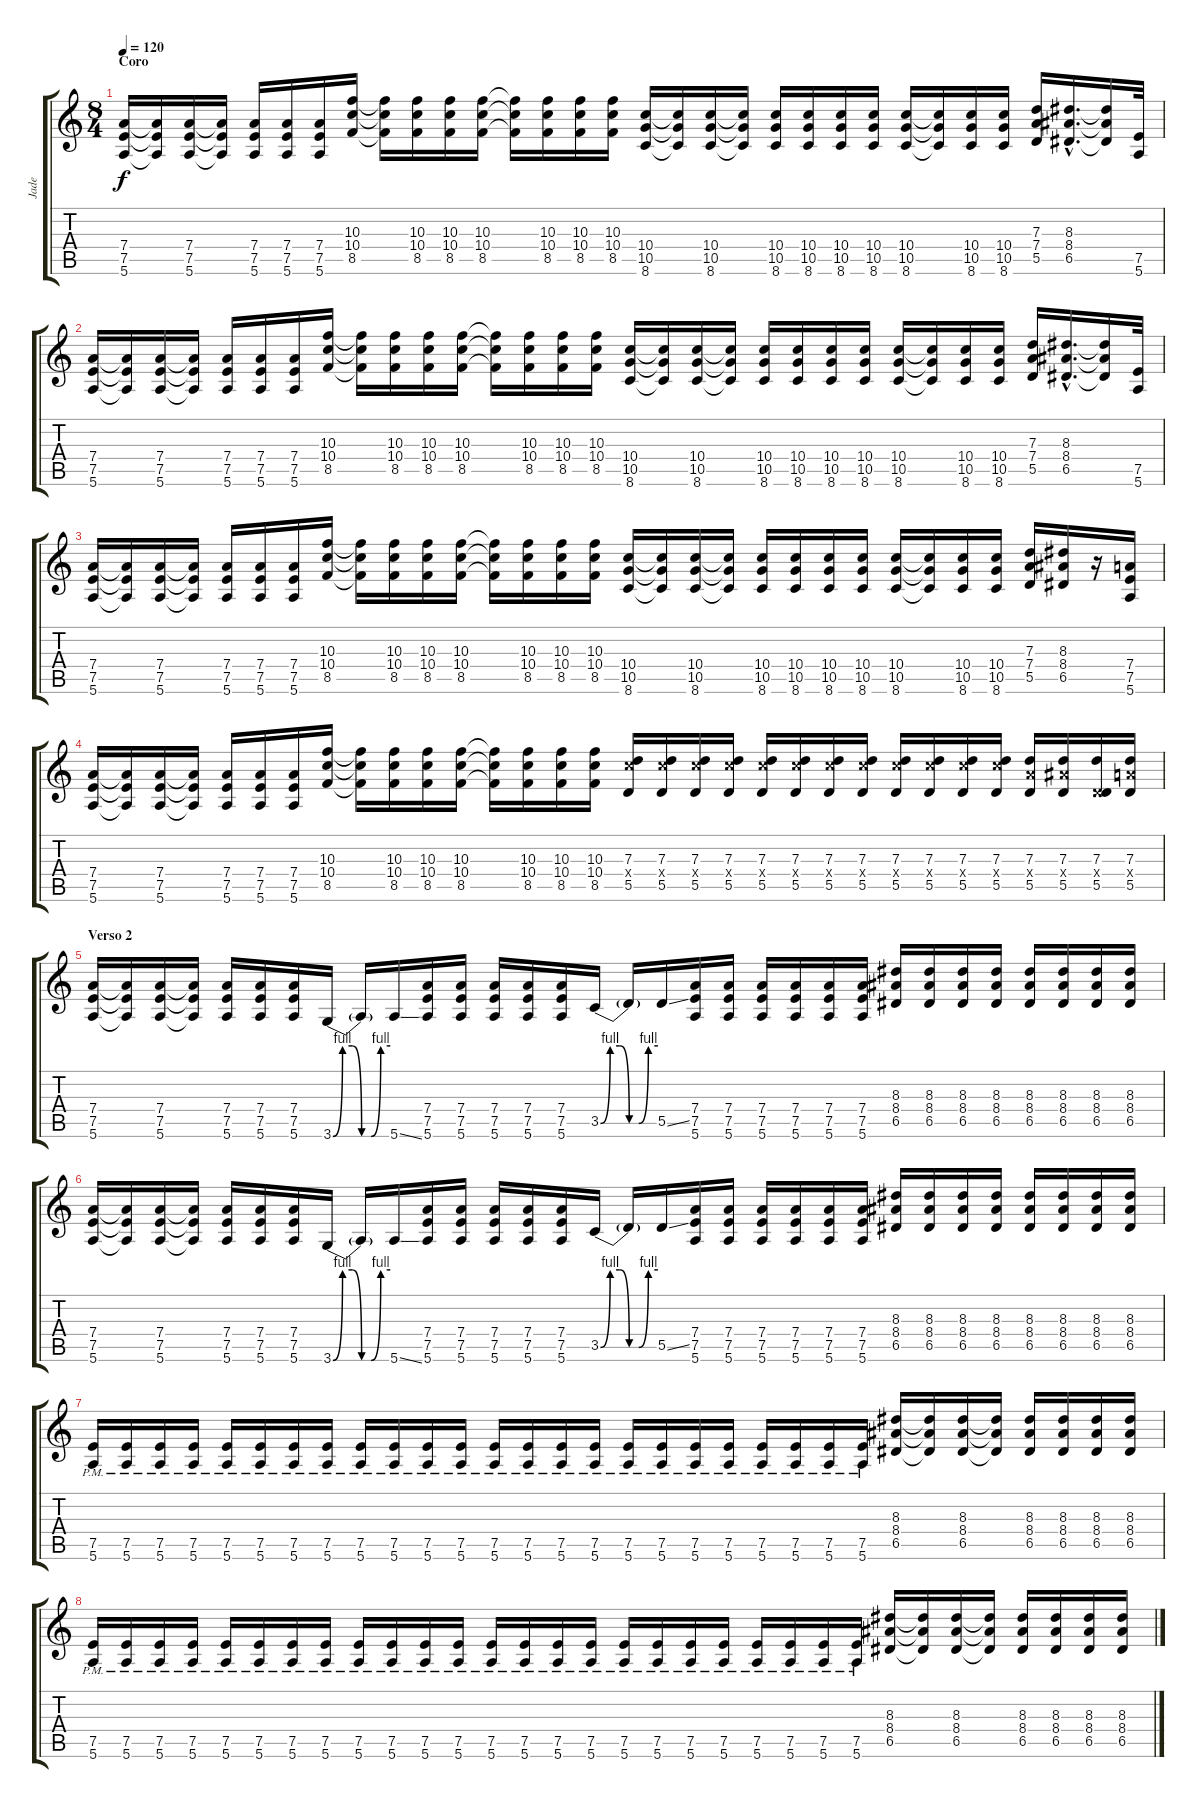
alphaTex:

\track ("Jade" "Jade") {instrument distortionguitar}
\staff {score tabs}
\tuning (E4 B3 G3 D3 A2 E2) {hide}
\ts (8 4)
\section ("" "Coro")
\tempo 120
\clef g2
\ks c
(7.4 7.5 5.6).16{dy f} (7.4{t} 7.5{t} 5.6{t}).16 (7.4 7.5 5.6).16 (7.4{t} 7.5{t} 5.6{t}).16 (7.4 7.5 5.6).16 (7.4 7.5 5.6).16 (7.4 7.5 5.6).16 (10.3 10.4 8.5).16 (10.3{t} 10.4{t} 8.5{t}).16 (10.3 10.4 8.5).16 (10.3 10.4 8.5).16 (10.3 10.4 8.5).16 (10.3{t} 10.4{t} 8.5{t}).16 (10.3 10.4 8.5).16 (10.3 10.4 8.5).16 (10.3 10.4 8.5).16 (10.4 10.5 8.6).16 (10.4{t} 10.5{t} 8.6{t}).16 (10.4 10.5 8.6).16 (10.4{t} 10.5{t} 8.6{t}).16 (10.4 10.5 8.6).16 (10.4 10.5 8.6).16 (10.4 10.5 8.6).16 (10.4 10.5 8.6).16 (10.4 10.5 8.6).16 (10.4{t} 10.5{t} 8.6{t}).16 (10.4 10.5 8.6).16 (10.4 10.5 8.6).16 (7.3 7.4 5.5).16 (8.3{hac} 8.4{hac} 6.5{hac}).16{d} (8.3{t} 8.4{t} 6.5{t}).16 (7.5 5.6).32 |
(7.4 7.5 5.6).16 (7.4{t} 7.5{t} 5.6{t}).16 (7.4 7.5 5.6).16 (7.4{t} 7.5{t} 5.6{t}).16 (7.4 7.5 5.6).16 (7.4 7.5 5.6).16 (7.4 7.5 5.6).16 (10.3 10.4 8.5).16 (10.3{t} 10.4{t} 8.5{t}).16 (10.3 10.4 8.5).16 (10.3 10.4 8.5).16 (10.3 10.4 8.5).16 (10.3{t} 10.4{t} 8.5{t}).16 (10.3 10.4 8.5).16 (10.3 10.4 8.5).16 (10.3 10.4 8.5).16 (10.4 10.5 8.6).16 (10.4{t} 10.5{t} 8.6{t}).16 (10.4 10.5 8.6).16 (10.4{t} 10.5{t} 8.6{t}).16 (10.4 10.5 8.6).16 (10.4 10.5 8.6).16 (10.4 10.5 8.6).16 (10.4 10.5 8.6).16 (10.4 10.5 8.6).16 (10.4{t} 10.5{t} 8.6{t}).16 (10.4 10.5 8.6).16 (10.4 10.5 8.6).16 (7.3 7.4 5.5).16 (8.3{hac} 8.4{hac} 6.5{hac}).16{d} (8.3{t} 8.4{t} 6.5{t}).16 (7.5 5.6).32 |
(7.4 7.5 5.6).16 (7.4{t} 7.5{t} 5.6{t}).16 (7.4 7.5 5.6).16 (7.4{t} 7.5{t} 5.6{t}).16 (7.4 7.5 5.6).16 (7.4 7.5 5.6).16 (7.4 7.5 5.6).16 (10.3 10.4 8.5).16 (10.3{t} 10.4{t} 8.5{t}).16 (10.3 10.4 8.5).16 (10.3 10.4 8.5).16 (10.3 10.4 8.5).16 (10.3{t} 10.4{t} 8.5{t}).16 (10.3 10.4 8.5).16 (10.3 10.4 8.5).16 (10.3 10.4 8.5).16 (10.4 10.5 8.6).16 (10.4{t} 10.5{t} 8.6{t}).16 (10.4 10.5 8.6).16 (10.4{t} 10.5{t} 8.6{t}).16 (10.4 10.5 8.6).16 (10.4 10.5 8.6).16 (10.4 10.5 8.6).16 (10.4 10.5 8.6).16 (10.4 10.5 8.6).16 (10.4{t} 10.5{t} 8.6{t}).16 (10.4 10.5 8.6).16 (10.4 10.5 8.6).16 (7.3 7.4 5.5).16 (8.3 8.4 6.5).16 r.16 (7.4 7.5 5.6).16 |
(7.4 7.5 5.6).16 (7.4{t} 7.5{t} 5.6{t}).16 (7.4 7.5 5.6).16 (7.4{t} 7.5{t} 5.6{t}).16 (7.4 7.5 5.6).16 (7.4 7.5 5.6).16 (7.4 7.5 5.6).16 (10.3 10.4 8.5).16 (10.3{t} 10.4{t} 8.5{t}).16 (10.3 10.4 8.5).16 (10.3 10.4 8.5).16 (10.3 10.4 8.5).16 (10.3{t} 10.4{t} 8.5{t}).16 (10.3 10.4 8.5).16 (10.3 10.4 8.5).16 (10.3 10.4 8.5).16 (7.3 10.4{x} 5.5).16 (7.3 10.4{x} 5.5).16 (7.3 10.4{x} 5.5).16 (7.3 10.4{x} 5.5).16 (7.3 10.4{x} 5.5).16 (7.3 10.4{x} 5.5).16 (7.3 10.4{x} 5.5).16 (7.3 10.4{x} 5.5).16 (7.3 10.4{x} 5.5).16 (7.3 10.4{x} 5.5).16 (7.3 10.4{x} 5.5).16 (7.3 10.4{x} 5.5).16 (7.3 7.4{x} 5.5).16 (7.3 8.4{x} 5.5).16 (7.3 0.4{x} 5.5).16 (7.3 7.4{x} 5.5).16 |
\section ("" "Verso 2")
(7.4 7.5 5.6).16 (7.4{t} 7.5{t} 5.6{t}).16 (7.4 7.5 5.6).16 (7.4{t} 7.5{t} 5.6{t}).16 (7.4 7.5 5.6).16 (7.4 7.5 5.6).16 (7.4 7.5 5.6).16 3.6{be (custom 0 0 10 4 20 4 30 0 40 0 50 4 60 4)}.16 3.6{t}.16 5.6{ss}.16 (7.4 7.5 5.6).16 (7.4 7.5 5.6).16 (7.4 7.5 5.6).16 (7.4 7.5 5.6).16 (7.4 7.5 5.6).16 3.5{be (custom 0 0 10 4 20 4 30 0 40 0 50 4 60 4)}.16 3.5{t}.16 5.5{ss}.16 (7.4 7.5 5.6).16 (7.4 7.5 5.6).16 (7.4 7.5 5.6).16 (7.4 7.5 5.6).16 (7.4 7.5 5.6).16 (7.4 7.5 5.6).16 (8.3 8.4 6.5).16 (8.3 8.4 6.5).16 (8.3 8.4 6.5).16 (8.3 8.4 6.5).16 (8.3 8.4 6.5).16 (8.3 8.4 6.5).16 (8.3 8.4 6.5).16 (8.3 8.4 6.5).16 |
(7.4 7.5 5.6).16 (7.4{t} 7.5{t} 5.6{t}).16 (7.4 7.5 5.6).16 (7.4{t} 7.5{t} 5.6{t}).16 (7.4 7.5 5.6).16 (7.4 7.5 5.6).16 (7.4 7.5 5.6).16 3.6{be (custom 0 0 10 4 20 4 30 0 40 0 50 4 60 4)}.16 3.6{t}.16 5.6{ss}.16 (7.4 7.5 5.6).16 (7.4 7.5 5.6).16 (7.4 7.5 5.6).16 (7.4 7.5 5.6).16 (7.4 7.5 5.6).16 3.5{be (custom 0 0 10 4 20 4 30 0 40 0 50 4 60 4)}.16 3.5{t}.16 5.5{ss}.16 (7.4 7.5 5.6).16 (7.4 7.5 5.6).16 (7.4 7.5 5.6).16 (7.4 7.5 5.6).16 (7.4 7.5 5.6).16 (7.4 7.5 5.6).16 (8.3 8.4 6.5).16 (8.3 8.4 6.5).16 (8.3 8.4 6.5).16 (8.3 8.4 6.5).16 (8.3 8.4 6.5).16 (8.3 8.4 6.5).16 (8.3 8.4 6.5).16 (8.3 8.4 6.5).16 |
(7.5{pm} 5.6{pm}).16 (7.5{pm} 5.6{pm}).16 (7.5{pm} 5.6{pm}).16 (7.5{pm} 5.6{pm}).16 (7.5{pm} 5.6{pm}).16 (7.5{pm} 5.6{pm}).16 (7.5{pm} 5.6{pm}).16 (7.5{pm} 5.6{pm}).16 (7.5{pm} 5.6{pm}).16 (7.5{pm} 5.6{pm}).16 (7.5{pm} 5.6{pm}).16 (7.5{pm} 5.6{pm}).16 (7.5{pm} 5.6{pm}).16 (7.5{pm} 5.6{pm}).16 (7.5{pm} 5.6{pm}).16 (7.5{pm} 5.6{pm}).16 (7.5{pm} 5.6{pm}).16 (7.5{pm} 5.6{pm}).16 (7.5{pm} 5.6{pm}).16 (7.5{pm} 5.6{pm}).16 (7.5{pm} 5.6{pm}).16 (7.5{pm} 5.6{pm}).16 (7.5{pm} 5.6{pm}).16 (7.5{pm} 5.6{pm}).16 (8.3 8.4 6.5).16 (8.3{t} 8.4{t} 6.5{t}).16 (8.3 8.4 6.5).16 (8.3{t} 8.4{t} 6.5{t}).16 (8.3 8.4 6.5).16 (8.3 8.4 6.5).16 (8.3 8.4 6.5).16 (8.3 8.4 6.5).16 |
(7.5{pm} 5.6{pm}).16 (7.5{pm} 5.6{pm}).16 (7.5{pm} 5.6{pm}).16 (7.5{pm} 5.6{pm}).16 (7.5{pm} 5.6{pm}).16 (7.5{pm} 5.6{pm}).16 (7.5{pm} 5.6{pm}).16 (7.5{pm} 5.6{pm}).16 (7.5{pm} 5.6{pm}).16 (7.5{pm} 5.6{pm}).16 (7.5{pm} 5.6{pm}).16 (7.5{pm} 5.6{pm}).16 (7.5{pm} 5.6{pm}).16 (7.5{pm} 5.6{pm}).16 (7.5{pm} 5.6{pm}).16 (7.5{pm} 5.6{pm}).16 (7.5{pm} 5.6{pm}).16 (7.5{pm} 5.6{pm}).16 (7.5{pm} 5.6{pm}).16 (7.5{pm} 5.6{pm}).16 (7.5{pm} 5.6{pm}).16 (7.5{pm} 5.6{pm}).16 (7.5{pm} 5.6{pm}).16 (7.5{pm} 5.6{pm}).16 (8.3 8.4 6.5).16 (8.3{t} 8.4{t} 6.5{t}).16 (8.3 8.4 6.5).16 (8.3{t} 8.4{t} 6.5{t}).16 (8.3 8.4 6.5).16 (8.3 8.4 6.5).16 (8.3 8.4 6.5).16 (8.3 8.4 6.5).16
